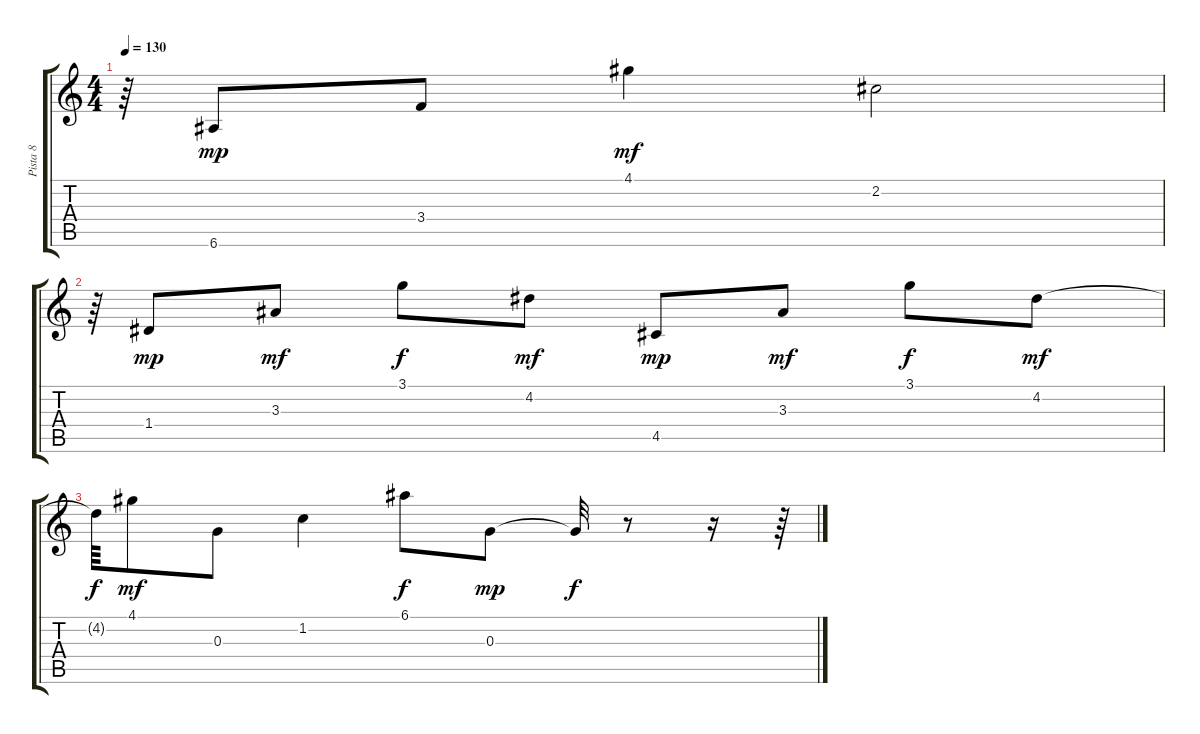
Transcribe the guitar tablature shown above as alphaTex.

\track ("Pista 8" "Pista 8") {instrument electricguitarclean}
\staff {score tabs}
\tuning (E4 B3 G3 D3 A2 E2) {hide}
\ts (4 4)
\tempo 130
\clef g2
\ks c
r.64{dy f} 6.6.8{dy mp volume 5} 3.4.8 4.1.4{dy mf} 2.2.2{volume 5} |
r.64 1.4.8{dy mp volume 4} 3.3.8{dy mf} 3.1.8{dy f volume 3} 4.2.8{dy mf} 4.5.8{dy mp} 3.3.8{dy mf} 3.1.8{dy f} 4.2.8{dy mf volume 2} |
4.2{t}.64{dy f} 4.1.8{dy mf} 0.3.8 1.2.4 6.1.8{dy f volume 1} 0.3.8{dy mp volume 0} 0.3{t}.32{dy f} r.8 r.16 r.64
